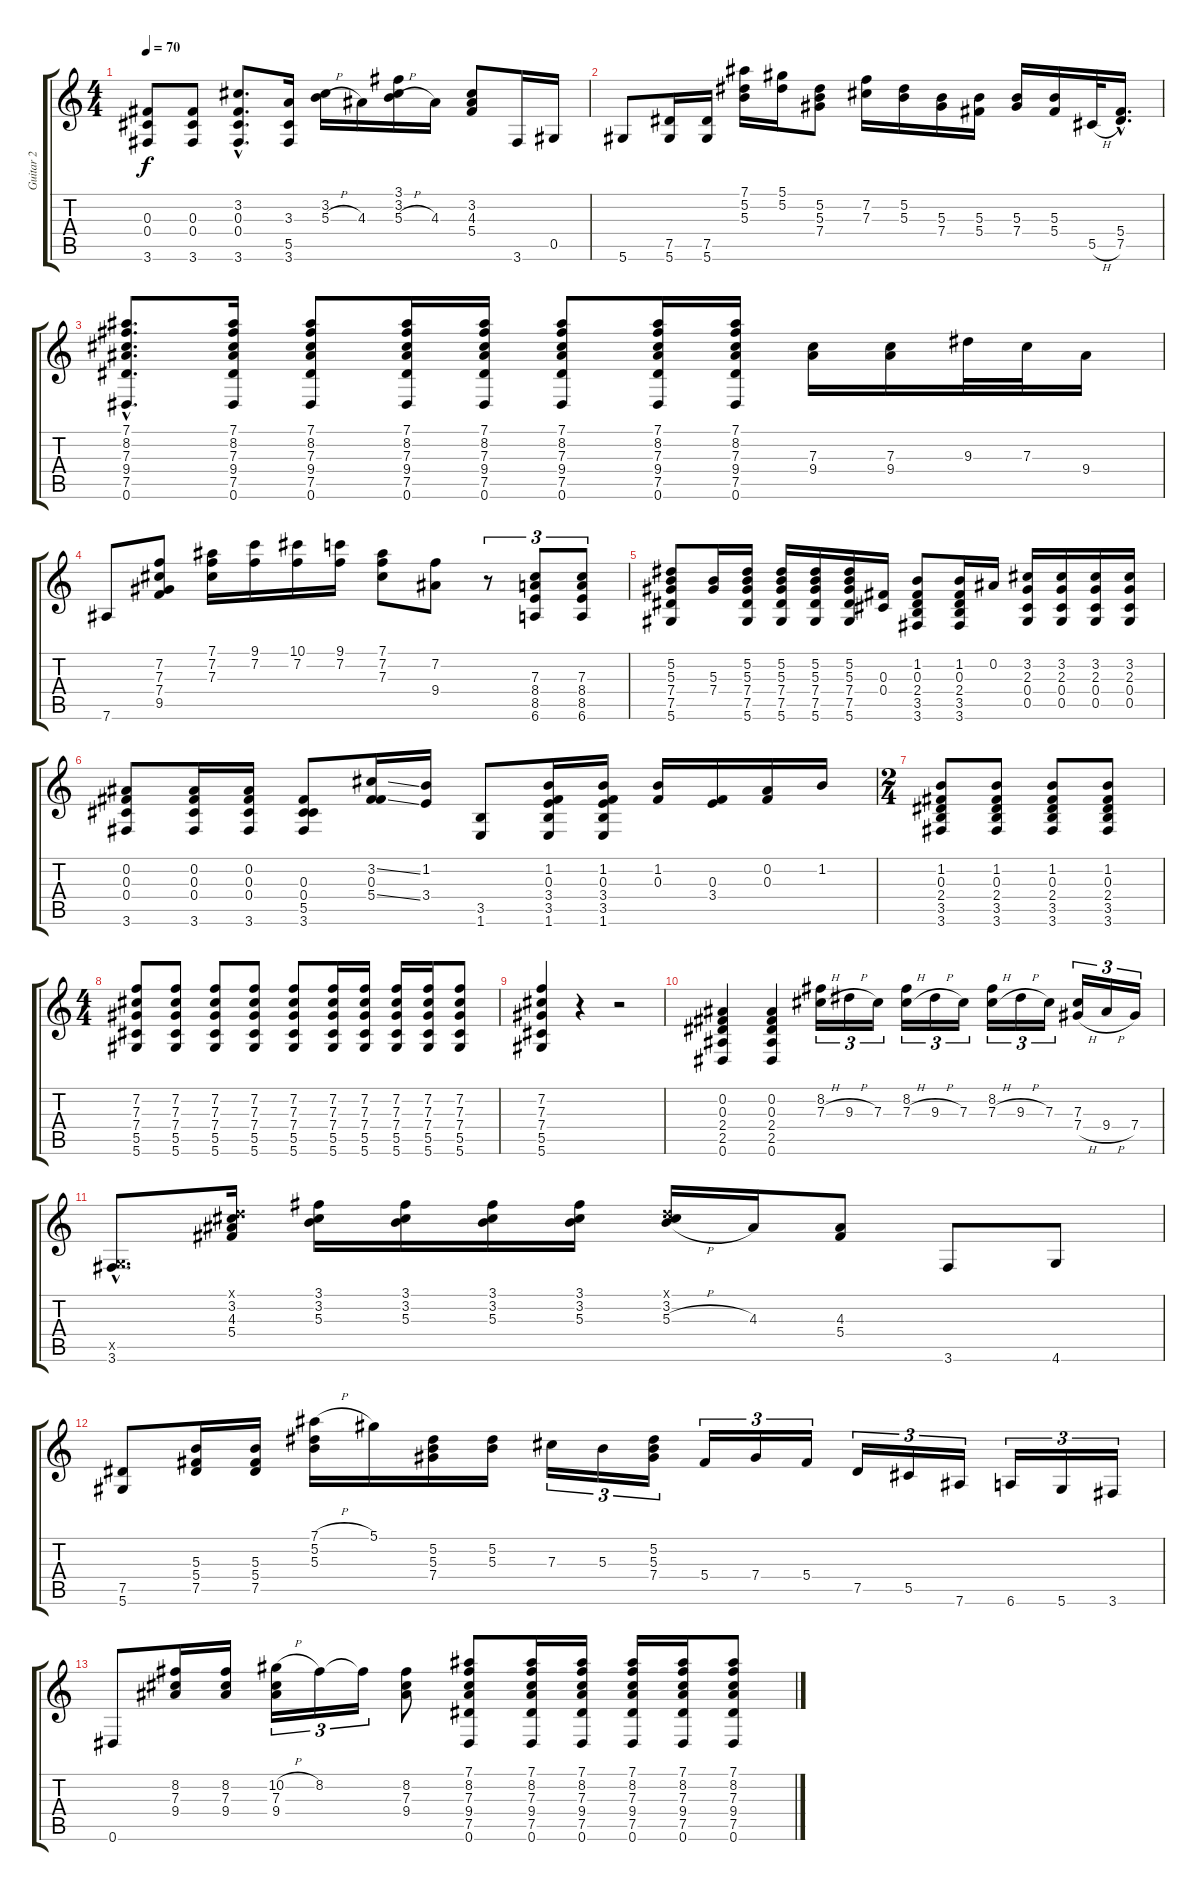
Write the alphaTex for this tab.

\track ("Guitar 2" "Guitar 2") {instrument electricguitarclean}
\staff {score tabs}
\tuning (Eb4 Bb3 Gb3 Db3 Ab2 Eb2) {hide}
\ts (4 4)
\tempo 70
\clef g2
\ks c
(0.3 0.4 3.6).8{dy f} (0.3 0.4 3.6).8 (3.2{hac} 0.3{hac} 0.4{hac} 3.6{hac}).8{d} (3.3 5.5 3.6).16 (3.2 5.3{h}).16 4.3.16 (3.1 3.2 5.3{h}).16 4.3.16 (3.2 4.3 5.4).8 3.6.16 0.5.16 |
5.6.8 (7.5 5.6).16 (7.5 5.6).16 (7.1 5.2 5.3).16 (5.1 5.2).16 (5.2 5.3 7.4).8 (7.2 7.3).16 (5.2 5.3).16 (5.3 7.4).16 (5.3 5.4).16 (5.3 7.4).16 (5.3 5.4).16 5.5{h}.32 (5.4{hac} 7.5{hac}).16{d} |
(7.1{hac} 8.2{hac} 7.3{hac} 9.4{hac} 7.5{hac} 0.6{hac}).8{d} (7.1 8.2 7.3 9.4 7.5 0.6).16 (7.1 8.2 7.3 9.4 7.5 0.6).8 (7.1 8.2 7.3 9.4 7.5 0.6).16 (7.1 8.2 7.3 9.4 7.5 0.6).16 (7.1 8.2 7.3 9.4 7.5 0.6).8 (7.1 8.2 7.3 9.4 7.5 0.6).16 (7.1 8.2 7.3 9.4 7.5 0.6).16 (7.3 9.4).16 (7.3 9.4).16 9.3.32 7.3.32 9.4.16 |
7.6.8 (7.2 7.3 7.4 9.5).8 (7.1 7.2 7.3).16 (9.1 7.2).16 (10.1 7.2).16 (9.1 7.2).16 (7.1 7.2 7.3).8 (7.2 9.4).8 r.8{tu (3 2)} (7.3 8.4 8.5 6.6).8{tu (3 2)} (7.3 8.4 8.5 6.6).8{tu (3 2)} |
(5.2 5.3 7.4 7.5 5.6).8 (5.3 7.4).16 (5.2 5.3 7.4 7.5 5.6).16 (5.2 5.3 7.4 7.5 5.6).16 (5.2 5.3 7.4 7.5 5.6).16 (5.2 5.3 7.4 7.5 5.6).16 (0.3 0.4).16 (1.2 0.3 2.4 3.5 3.6).8 (1.2 0.3 2.4 3.5 3.6).16 0.2.16 (3.2 2.3 0.4 0.5).16 (3.2 2.3 0.4 0.5).16 (3.2 2.3 0.4 0.5).16 (3.2 2.3 0.4 0.5).16 |
(0.2 0.3 0.4 3.6).8 (0.2 0.3 0.4 3.6).16 (0.2 0.3 0.4 3.6).16 (0.3 0.4 5.5 3.6).8 (3.2{ss} 0.3 5.4{ss}).16 (1.2 3.4).16 (3.5 1.6).8 (1.2 0.3 3.4 3.5 1.6).16 (1.2 0.3 3.4 3.5 1.6).16 (1.2 0.3).16 (0.3 3.4).16 (0.2 0.3).16 1.2.16 |
\ts (2 4)
(1.2 0.3 2.4 3.5 3.6).8 (1.2 0.3 2.4 3.5 3.6).8 (1.2 0.3 2.4 3.5 3.6).8 (1.2 0.3 2.4 3.5 3.6).8 |
\ts (4 4)
(7.2 7.3 7.4 5.5 5.6).8 (7.2 7.3 7.4 5.5 5.6).8 (7.2 7.3 7.4 5.5 5.6).8 (7.2 7.3 7.4 5.5 5.6).8 (7.2 7.3 7.4 5.5 5.6).8 (7.2 7.3 7.4 5.5 5.6).16 (7.2 7.3 7.4 5.5 5.6).16 (7.2 7.3 7.4 5.5 5.6).16 (7.2 7.3 7.4 5.5 5.6).16 (7.2 7.3 7.4 5.5 5.6).8 |
(7.2 7.3 7.4 5.5 5.6).4 r.4 r.2 |
(0.2 0.3 2.4 2.5 0.6).4 (0.2 0.3 2.4 2.5 0.6).4 (8.2 7.3{h}).16{tu (3 2)} 9.3{h}.16{tu (3 2)} 7.3.16{tu (3 2)} (8.2 7.3{h}).16{tu (3 2)} 9.3{h}.16{tu (3 2)} 7.3.16{tu (3 2)} (8.2 7.3{h}).16{tu (3 2)} 9.3{h}.16{tu (3 2)} 7.3.16{tu (3 2)} (7.3 7.4{h}).16{tu (3 2)} 9.4{h}.16{tu (3 2)} 7.4.16{tu (3 2)} |
(-1.5{hac x} 3.6{hac}).8{d} (-1.1{x} 3.2 4.3 5.4).16 (3.1 3.2 5.3).16 (3.1 3.2 5.3).16 (3.1 3.2 5.3).16 (3.1 3.2 5.3).16 (-1.1{x} 3.2 5.3{h}).16 4.3.16 (4.3 5.4).8 3.6.8 4.6.8 |
(7.5 5.6).8 (5.3 5.4 7.5).16 (5.3 5.4 7.5).16 (7.1{h} 5.2 5.3).16 5.1.16 (5.2 5.3 7.4).16 (5.2 5.3).16 7.3.16{tu (3 2)} 5.3.16{tu (3 2)} (5.2 5.3 7.4).16{tu (3 2)} 5.4.16{tu (3 2)} 7.4.16{tu (3 2)} 5.4.16{tu (3 2)} 7.5.16{tu (3 2)} 5.5.16{tu (3 2)} 7.6.16{tu (3 2)} 6.6.16{tu (3 2)} 5.6.16{tu (3 2)} 3.6.16{tu (3 2)} |
0.6.8 (8.2 7.3 9.4).16 (8.2 7.3 9.4).16 (10.2{h} 7.3 9.4).16{tu (3 2)} 8.2.16{tu (3 2)} 8.2{t}.16{tu (3 2)} (8.2 7.3 9.4).8 (7.1 8.2 7.3 9.4 7.5 0.6).8 (7.1 8.2 7.3 9.4 7.5 0.6).16 (7.1 8.2 7.3 9.4 7.5 0.6).16 (7.1 8.2 7.3 9.4 7.5 0.6).16 (7.1 8.2 7.3 9.4 7.5 0.6).16 (7.1 8.2 7.3 9.4 7.5 0.6).8
